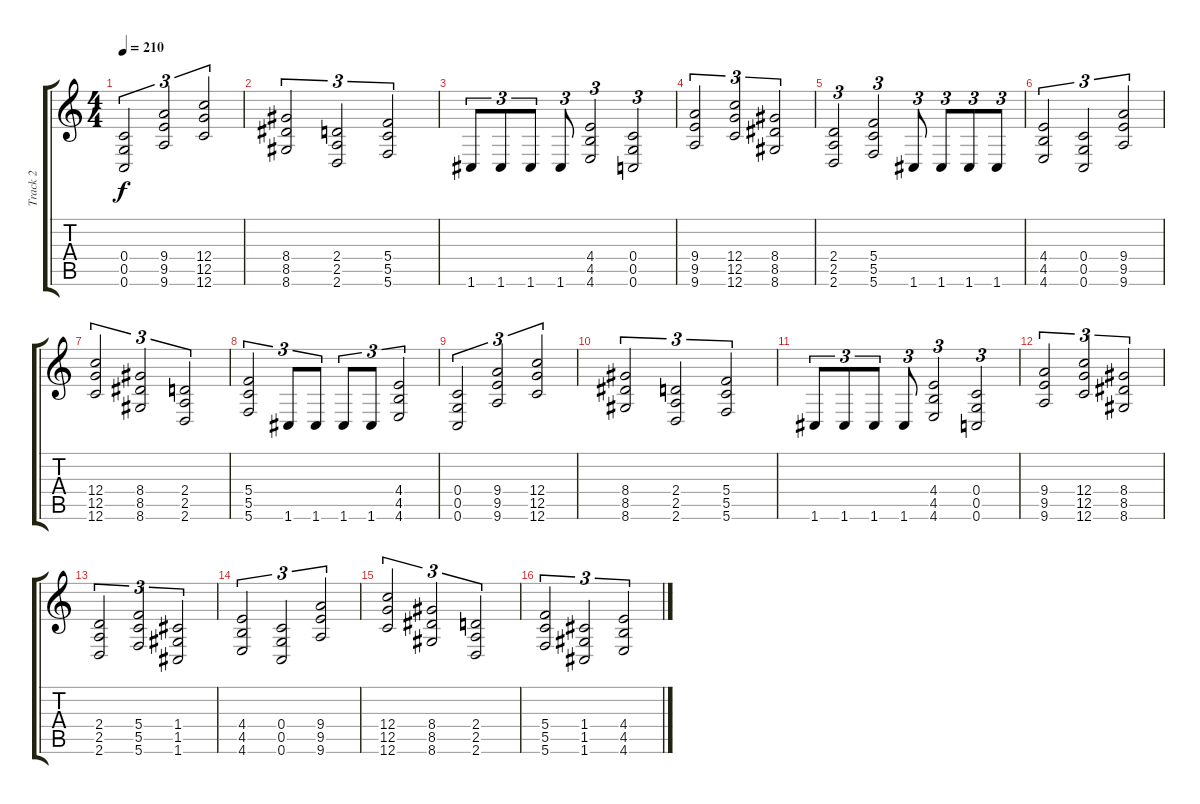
\track ("Track 2" "Track 2") {instrument distortionguitar}
\staff {score tabs}
\tuning (D4 A3 F3 C3 G2 C2) {hide}
\ts (4 4)
\tempo 210
\clef g2
\ks c
(0.4 0.5 0.6).2{tu (3 2) dy f} (9.4 9.5 9.6).2{tu (3 2)} (12.4 12.5 12.6).2{tu (3 2)} |
(8.4 8.5 8.6).2{tu (3 2)} (2.4 2.5 2.6).2{tu (3 2)} (5.4 5.5 5.6).2{tu (3 2)} |
1.6.8{tu (3 2)} 1.6.8{tu (3 2)} 1.6.8{tu (3 2)} 1.6.8{tu (3 2)} (4.4 4.5 4.6).2{tu (3 2)} (0.4 0.5 0.6).2{tu (3 2)} |
(9.4 9.5 9.6).2{tu (3 2)} (12.4 12.5 12.6).2{tu (3 2)} (8.4 8.5 8.6).2{tu (3 2)} |
(2.4 2.5 2.6).2{tu (3 2)} (5.4 5.5 5.6).2{tu (3 2)} 1.6.8{tu (3 2)} 1.6.8{tu (3 2)} 1.6.8{tu (3 2)} 1.6.8{tu (3 2)} |
(4.4 4.5 4.6).2{tu (3 2)} (0.4 0.5 0.6).2{tu (3 2)} (9.4 9.5 9.6).2{tu (3 2)} |
(12.4 12.5 12.6).2{tu (3 2)} (8.4 8.5 8.6).2{tu (3 2)} (2.4 2.5 2.6).2{tu (3 2)} |
(5.4 5.5 5.6).2{tu (3 2)} 1.6.8{tu (3 2)} 1.6.8{tu (3 2)} 1.6.8{tu (3 2)} 1.6.8{tu (3 2)} (4.4 4.5 4.6).2{tu (3 2)} |
(0.4 0.5 0.6).2{tu (3 2)} (9.4 9.5 9.6).2{tu (3 2)} (12.4 12.5 12.6).2{tu (3 2)} |
(8.4 8.5 8.6).2{tu (3 2)} (2.4 2.5 2.6).2{tu (3 2)} (5.4 5.5 5.6).2{tu (3 2)} |
1.6.8{tu (3 2)} 1.6.8{tu (3 2)} 1.6.8{tu (3 2)} 1.6.8{tu (3 2)} (4.4 4.5 4.6).2{tu (3 2)} (0.4 0.5 0.6).2{tu (3 2)} |
(9.4 9.5 9.6).2{tu (3 2)} (12.4 12.5 12.6).2{tu (3 2)} (8.4 8.5 8.6).2{tu (3 2)} |
(2.4 2.5 2.6).2{tu (3 2)} (5.4 5.5 5.6).2{tu (3 2)} (1.4 1.5 1.6).2{tu (3 2)} |
(4.4 4.5 4.6).2{tu (3 2)} (0.4 0.5 0.6).2{tu (3 2)} (9.4 9.5 9.6).2{tu (3 2)} |
(12.4 12.5 12.6).2{tu (3 2)} (8.4 8.5 8.6).2{tu (3 2)} (2.4 2.5 2.6).2{tu (3 2)} |
(5.4 5.5 5.6).2{tu (3 2)} (1.4 1.5 1.6).2{tu (3 2)} (4.4 4.5 4.6).2{tu (3 2)}
